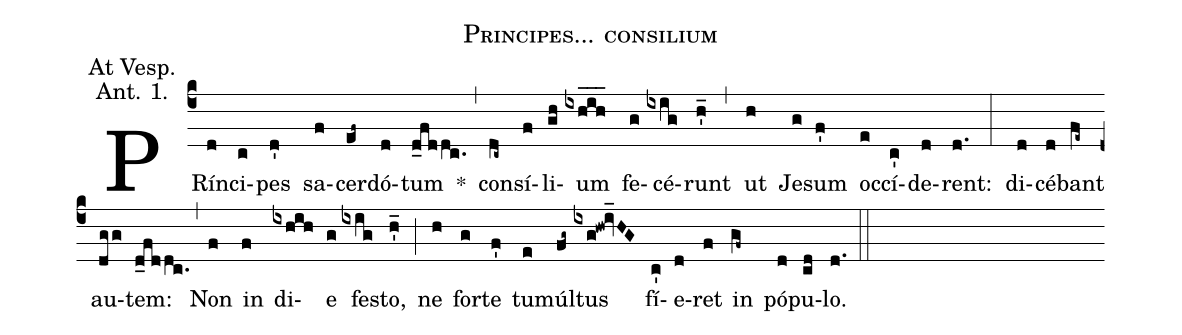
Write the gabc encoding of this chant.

name:Principes... consilium;
office-part:Antiphona;
mode:1;
annotation:At Vesp.;
annotation:Ant. 1.;
%%
(c4) PRín(d)ci(c)pes(d') sa(f)cer(ef~)dó(d)tum(d_fddc.) *(,)
  con(dc~)sí(f)li(gh)um(ixh_i_h_) fe(g)cé(ixig)runt(h'_) (,)
  ut(h) Je(g)sum(f') oc(e)cí(c')de(d)rent:(d.) (:)
  di(d)cé(d)bant(fe~) au(dgg)tem:(d_fddc.) (,)
  Non(f) in(f) di(ixhih)e(g) fe(ixig)sto,(h'_) (;)
  ne(h) for(g)te(f') tu(e)múl(fg~)tus(ixg!hw!iv_HG) fí(c')e(d)ret(f) in(gf~) pó(d)pu(cd)lo.(d.) (::)
